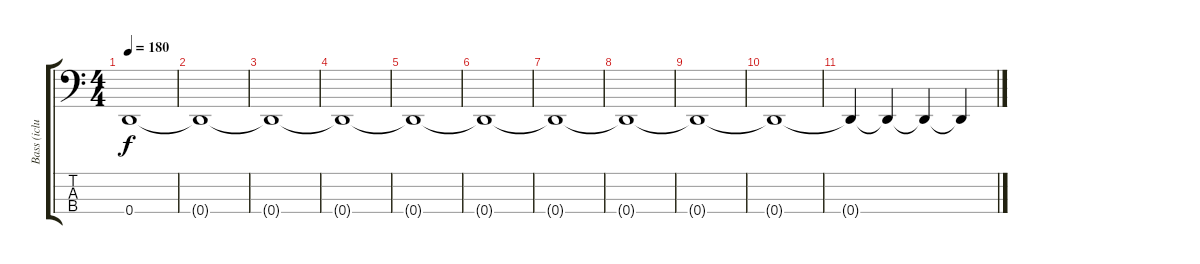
\track ("Bass (icluyed)" "Bass (iclu") {instrument electricbasspick}
\staff {score tabs}
\tuning (F2 C2 G1 D1) {hide}
\ts (4 4)
\tempo 180
\clef f4
\ks c
0.4{t}.1{dy f} |
0.4{t}.1 |
0.4{t}.1 |
0.4{t}.1 |
0.4{t}.1 |
0.4{t}.1 |
0.4{t}.1 |
0.4{t}.1 |
0.4{t}.1 |
0.4{t}.1 |
0.4{t}.4{volume 0} 0.4{t}.4 0.4{t}.4 0.4{t}.4
